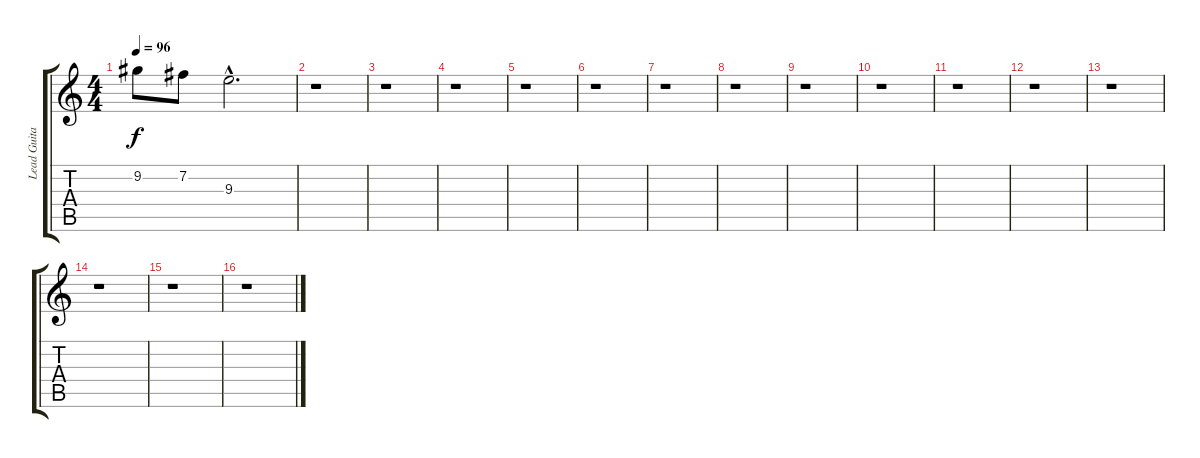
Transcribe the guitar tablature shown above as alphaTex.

\track ("Lead Guitar" "Lead Guita") {instrument distortionguitar}
\staff {score tabs}
\tuning (E4 B3 G3 D3 A2 E2) {hide}
\ts (4 4)
\tempo 96
\clef g2
\ks c
9.2{t}.8{dy f} 7.2.8 9.3{hac}.2{d} |
r.1 |
r.1 |
r.1 |
r.1 |
r.1 |
r.1 |
r.1 |
r.1 |
r.1 |
r.1 |
r.1 |
r.1 |
r.1 |
r.1 |
r.1
